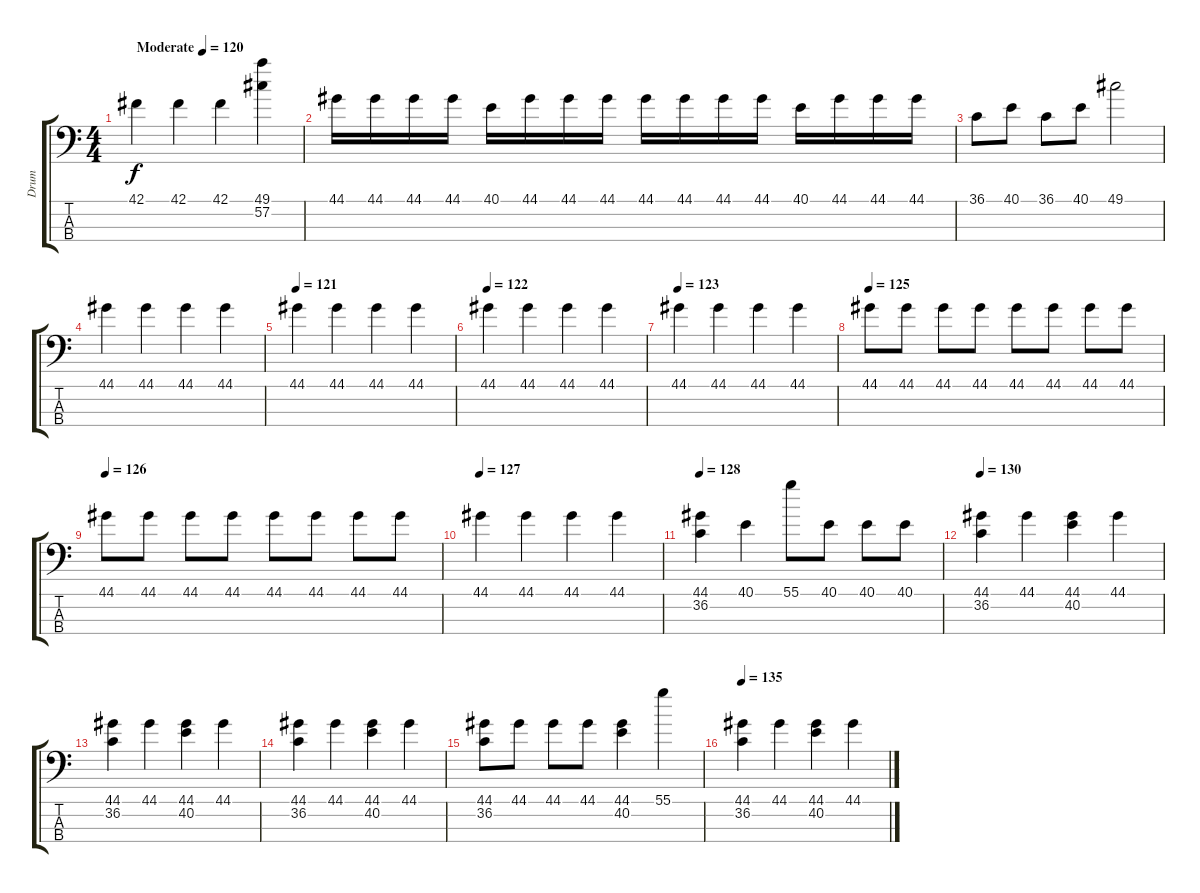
\track ("Drum" "Drum") {instrument acousticgrandpiano}
\staff {score tabs}
\tuning (C-1 C-1 C-1 C-1) {hide}
\ts (4 4)
\tempo (120 "Moderate")
\clef f4
\ks c
42.1.4{dy f instrument acousticgrandpiano} 42.1.4 42.1.4 (49.1 57.2).4 |
44.1.16 44.1.16 44.1.16 44.1.16 40.1.16 44.1.16 44.1.16 44.1.16 44.1.16 44.1.16 44.1.16 44.1.16 40.1.16 44.1.16 44.1.16 44.1.16 |
36.1.8 40.1.8 36.1.8 40.1.8 49.1.2 |
44.1.4 44.1.4 44.1.4 44.1.4 |
\tempo 121
44.1.4 44.1.4 44.1.4 44.1.4 |
\tempo 122
44.1.4 44.1.4 44.1.4 44.1.4 |
\tempo 123
44.1.4 44.1.4 44.1.4 44.1.4 |
\tempo 125
44.1.8 44.1.8 44.1.8 44.1.8 44.1.8 44.1.8 44.1.8 44.1.8 |
\tempo 126
44.1.8 44.1.8 44.1.8 44.1.8 44.1.8 44.1.8 44.1.8 44.1.8 |
\tempo 127
44.1.4 44.1.4 44.1.4 44.1.4 |
\tempo 128
(44.1 36.2).4 40.1.4 55.1.8 40.1.8 40.1.8 40.1.8 |
\tempo 130
(44.1 36.2).4 44.1.4 (44.1 40.2).4 44.1.4 |
(44.1 36.2).4 44.1.4 (44.1 40.2).4 44.1.4 |
(44.1 36.2).4 44.1.4 (44.1 40.2).4 44.1.4 |
(44.1 36.2).8 44.1.8 44.1.8 44.1.8 (44.1 40.2).4 55.1.4 |
\tempo 135
(44.1 36.2).4 44.1.4 (44.1 40.2).4 44.1.4
